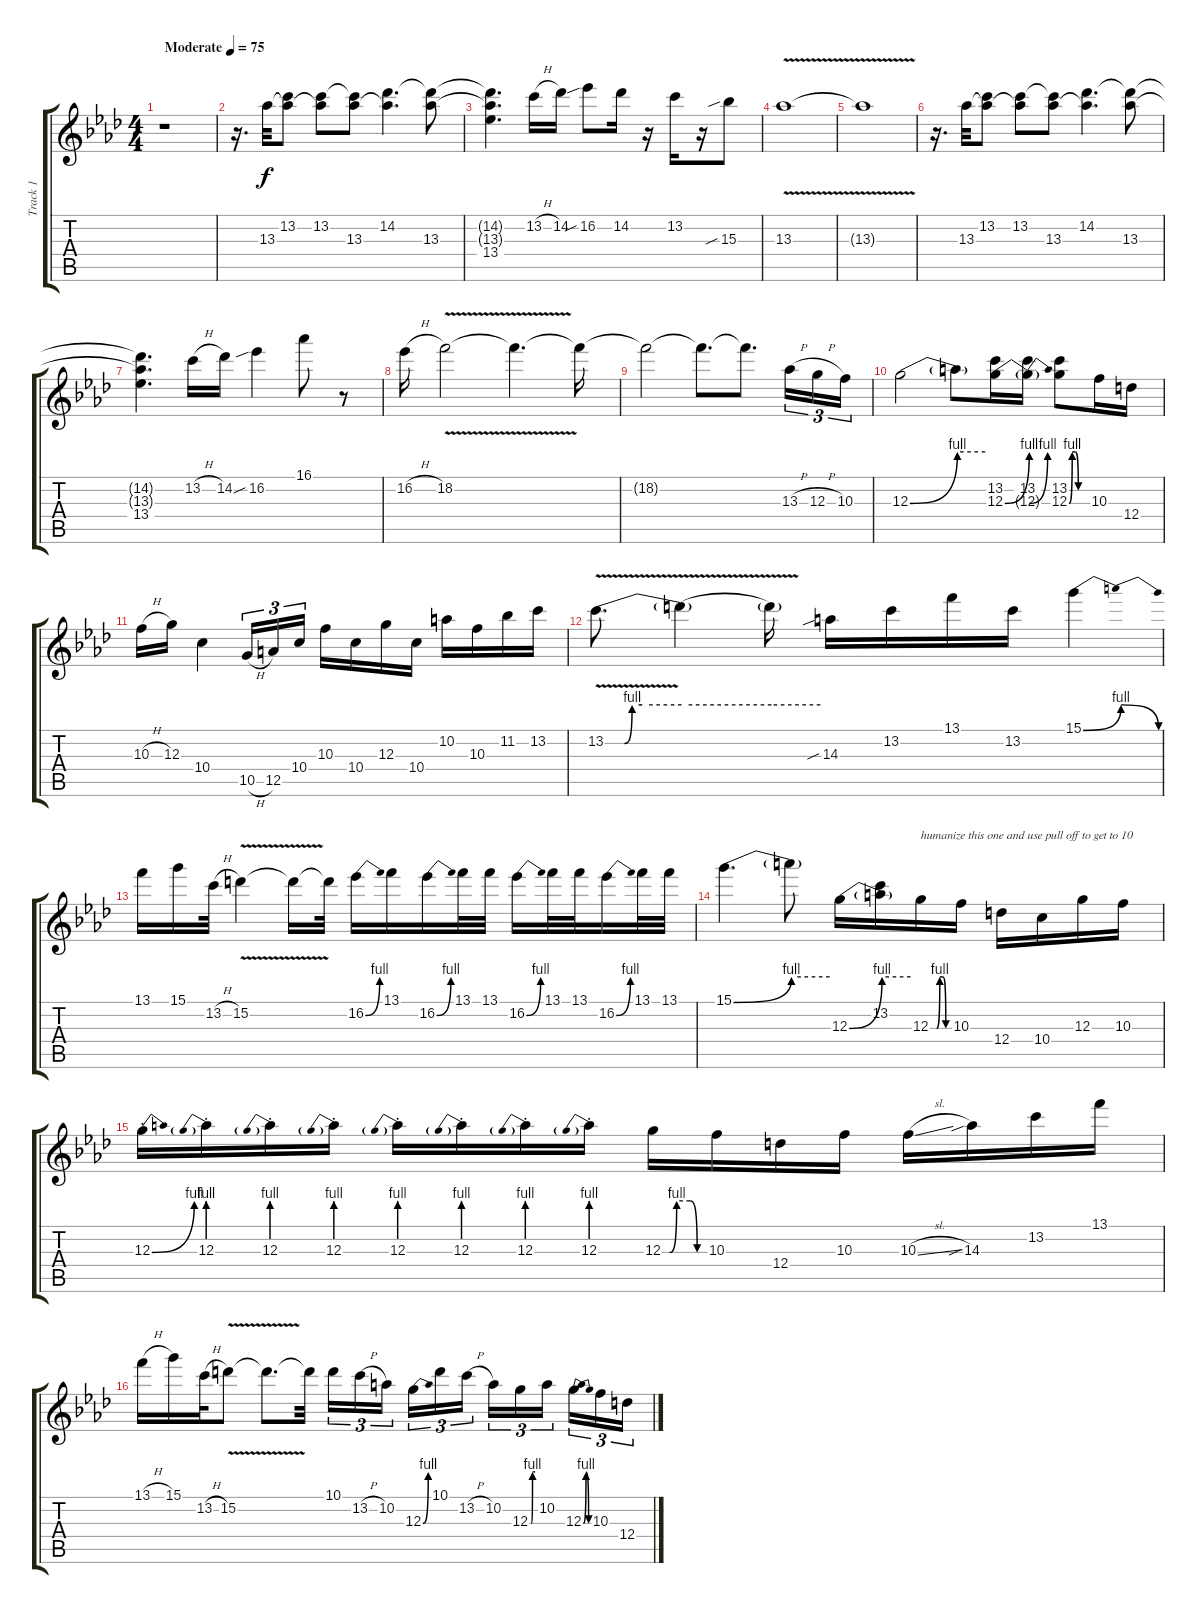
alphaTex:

\track ("Track 1" "Track 1") {instrument distortionguitar}
\staff {score tabs}
\tuning (E4 B3 G3 D3 A2 E2) {hide}
\ts (4 4)
\tempo (75 "Moderate")
\clef g2
\ks ab
r.1{dy f instrument distortionguitar} |
r.16{d} 13.3.32 (13.2 13.3{t}).8 (13.2 13.3{t}).8 (13.2{t} 13.3).8 (14.2 13.3{t}).4{d} (14.2{t} 13.3).8 |
(14.2{t} 13.3{t} 13.4).4{d} 13.2{h}.16 14.2.16 16.2{sib}.8 14.2.16 r.16 13.2.16 r.16 15.3{sib}.8 |
13.3{v}.1 |
13.3{t}.1 |
r.16{d} 13.3.32 (13.2 13.3{t}).8 (13.2 13.3{t}).8 (13.2{t} 13.3).8 (14.2 13.3{t}).4{d} (14.2{t} 13.3).8 |
(14.2{t} 13.3{t} 13.4).4{d} 13.2{h}.16 14.2.16 16.2{sib}.4 16.1.8 r.8 |
16.2{h}.16 18.2{v}.2 18.2{t}.4{d} 18.2{t}.16 |
18.2{t}.2 18.2{t}.8{d} 18.2{t}.8{d} 13.3{h}.16{tu (3 2)} 12.3{h}.16{tu (3 2)} 10.3.16{tu (3 2)} |
12.3{be (bend 0 0 60 4)}.2 12.3{be (hold 0 4 60 4) t}.8 (13.2 12.3{be (bend 0 0 60 4)}).16 (13.2 12.3{be (bend 0 0 60 4) t}).16 (13.2 12.3{be (custom 0 0 10 4 20 4 30 0 60 0)}).8 10.3.16 12.4.16 |
10.3{h}.16 12.3.16 10.4.4 10.5{h}.16{tu (3 2)} 12.5.16{tu (3 2)} 10.4.16{tu (3 2)} 10.3.16 10.4.16 12.3.16 10.4.16 10.2.16 10.3.16 11.2.16 13.2.16 |
13.2{be (custom 0 0 10 0 15 0 21 4 29 4 60 4) v}.8{d} 13.2{be (hold 0 4 60 4) v t}.4 13.2{be (hold 0 4 60 4) t}.16 14.3{sib}.16 13.2.16 13.1.16 13.2.16 15.1{be (bendrelease 0 0 15 4 45 4 60 0)}.4 |
13.1.16 15.1.16 13.2{h}.32 15.2{v}.4 15.2{t}.16 15.2{t}.32 16.2{be (bend 0 0 60 4)}.16 13.1.16 16.2{be (bend 0 0 60 4)}.16 13.1.32 13.1.32 16.2{be (bend 0 0 60 4)}.16 13.1.32 13.1.32 16.2{be (bend 0 0 60 4)}.16 13.1.32 13.1.32 |
15.1{be (bend 0 0 60 4)}.4{d} 15.1{be (hold 0 4 60 4) t}.8 12.3{be (bend 0 0 60 4)}.16 (13.2 12.3{be (hold 0 4 60 4) t}).16 12.3{be (custom 0 0 20 0 30 4 40 4 49 0 60 0)}.16{txt "humanize this one and use pull off to get to 10"} 10.3.16 12.4.16 10.4.16 12.3.16 10.3.16 |
12.3{be (bend 0 0 60 4) st}.16 12.3{be (prebend 0 4 60 4) st}.16 12.3{be (prebend 0 4 60 4) st}.16 12.3{be (prebend 0 4 60 4) st}.16 12.3{be (prebend 0 4 60 4) st}.16 12.3{be (prebend 0 4 60 4) st}.16 12.3{be (prebend 0 4 60 4) st}.16 12.3{be (prebend 0 4 60 4) st}.16 12.3{be (custom 0 0 10 0 20 4 39 4 49 0 60 0)}.16 10.3.16 12.4.16 10.3.16 10.3{sl}.16 14.3{sib}.16 13.2.16 13.1.16 |
13.1{h}.16 15.1.16 13.2{h}.32 15.2{v}.8 15.2{t}.8{d} 15.2{t}.32 10.1.16{tu (3 2)} 13.2{h}.16{tu (3 2)} 10.2.16{tu (3 2) beam splitsecondary} 12.3{be (bend 0 0 60 4)}.16{tu (3 2)} 10.1.16{tu (3 2)} 13.2{h}.16{tu (3 2)} 10.2.16{tu (3 2)} 12.3{be (custom 0 0 15 0 30 4 46 4 60 4)}.16{tu (3 2)} 10.2.16{tu (3 2) beam splitsecondary} 12.3{be (bendrelease 0 0 20 4 40 4 60 0)}.16{tu (3 2)} 10.3.16{tu (3 2)} 12.4.16{tu (3 2)}
